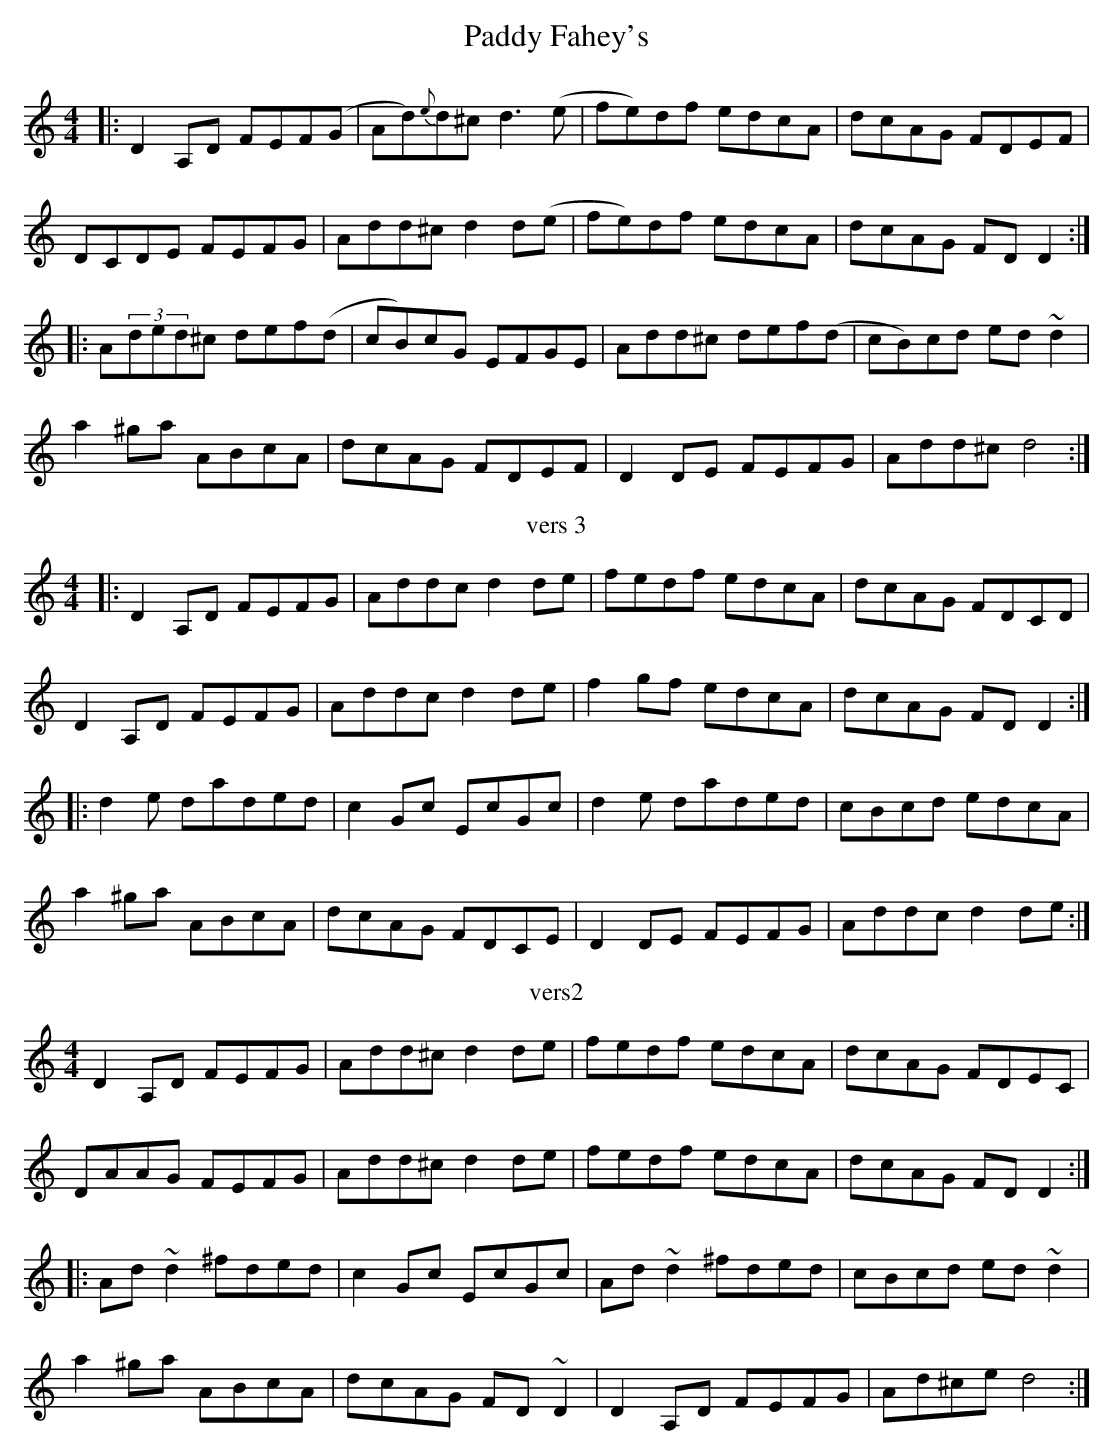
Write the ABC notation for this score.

X:1
T: Paddy Fahey's
M: 4/4
L: 1/8
K:Ddor
|:D2A,D FEF(G|Ad){e}d^c d3 (e|fe)df edcA|dcAG FDEF|
DCDE FEFG|Add^c d2d(e|fe)df edcA|dcAG FDD2:|
|:A(3ded^c  def(d|cB)cG EFGE|Add^c def(d|cB)cd ed~d2|
a2^ga ABcA|dcAG FDEF|D2DE FEFG|Add^c d4:|
T: vers 3
|:D2A,D FEFG|Addc d2de|fedf edcA|dcAG FDCD|
D2A,D FEFG|Addc d2de|f2gf edcA|dcAG FDD2:|
|:d2 e daded|c2Gc EcGc|d2 e daded|cBcd edcA|
a2^ga ABcA|dcAG FDCE|D2DE FEFG|Addc d2de:|
T: vers2
D2A,D FEFG|Add^c d2de|fedf edcA|dcAG FDEC|
DAAG FEFG|Add^c d2de|fedf edcA|dcAG FDD2:|
|:Ad ~d2 ^fded|c2 Gc EcGc|Ad ~d2 ^fded|cBcd ed ~d2|
a2 ^ga ABcA|dcAG FD ~D2|D2 A,D FEFG|Ad^ce d4:|
